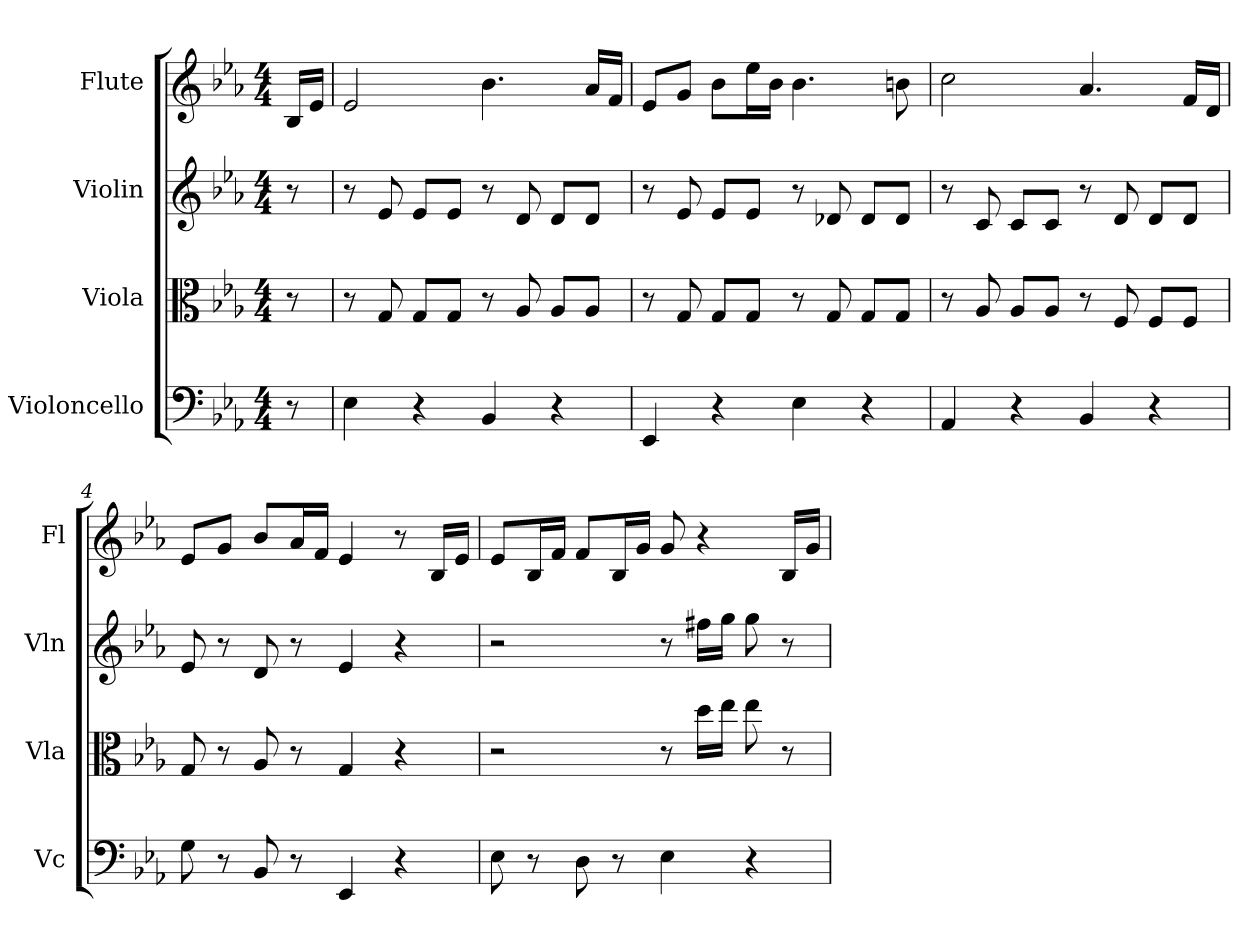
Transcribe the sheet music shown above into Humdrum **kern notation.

**kern	**kern	**kern	**kern
*part4	*part3	*part2	*part1
*staff4	*staff3	*staff2	*staff1
*I"Violoncello	*I"Viola	*I"Violin	*I"Flute
*I'Vc	*I'Vla	*I'Vln	*I'Fl
*clefF4	*clefC3	*	*
*k[b-e-a-]	*k[b-e-a-]	*k[b-e-a-]	*k[b-e-a-]
*E-:	*E-:	*E-:	*E-:
*M4/4	*M4/4	*M4/4	*M4/4
*MM120	*MM120	*MM120	*MM120
=	=	=	=
8r	8r	8r	16B-LL
.	.	.	16e-JJ
=1	=1	=1	=1
4E-	8r	8r	2e-
.	8G	8e-	.
4r	8G/L	8e-L	.
.	8G/J	8e-J	.
4BB-	8r	8r	4.b-
.	8A-	8d	.
4r	8A-/L	8dL	.
.	8A-/J	8dJ	16a-LL
.	.	.	16fJJ
=2	=2	=2	=2
4EE-	8r	8r	8e-L
.	8G	8e-	8gJ
4r	8G/L	8e-L	8b-L
.	8G/J	8e-J	16ee-L
.	.	.	16b-JJ
4E-	8r	8r	4.b-
.	8G	8d-X	.
4r	8G/L	8d-L	.
.	8G/J	8d-J	8bn
=3	=3	=3	=3
4AA-	8r	8r	2cc
.	8A-	8c	.
4r	8A-/L	8cL	.
.	8A-/J	8cJ	.
4BB-	8r	8r	4.a-
.	8F	8d	.
4r	8F/L	8dL	.
.	8F/J	8dJ	16fLL
.	.	.	16dJJ
=4	=4	=4	=4
8G	8G	8e-	8e-L
8r	8r	8r	8gJ
8BB-	8A-	8d	8b-L
8r	8r	8r	16a-L
.	.	.	16fJJ
4EE-	4G	4e-	4e-
4r	4r	4r	8r
.	.	.	16B-LL
.	.	.	16e-JJ
=5	=5	=5	=5
8E-	2r	2r	8e-L
8r	.	.	16B-L
.	.	.	16fJJ
8D	.	.	8fL
8r	.	.	16B-L
.	.	.	16gJJ
4E-	8r	8r	8g
.	16dd\LL	16ff#XLL	4r
.	16ee-\JJ	16ggJJ	.
4r	8ee-	8gg	.
.	8r	8r	16B-LL
.	.	.	16gJJ
=	=	=	=
*-	*-	*-	*-
